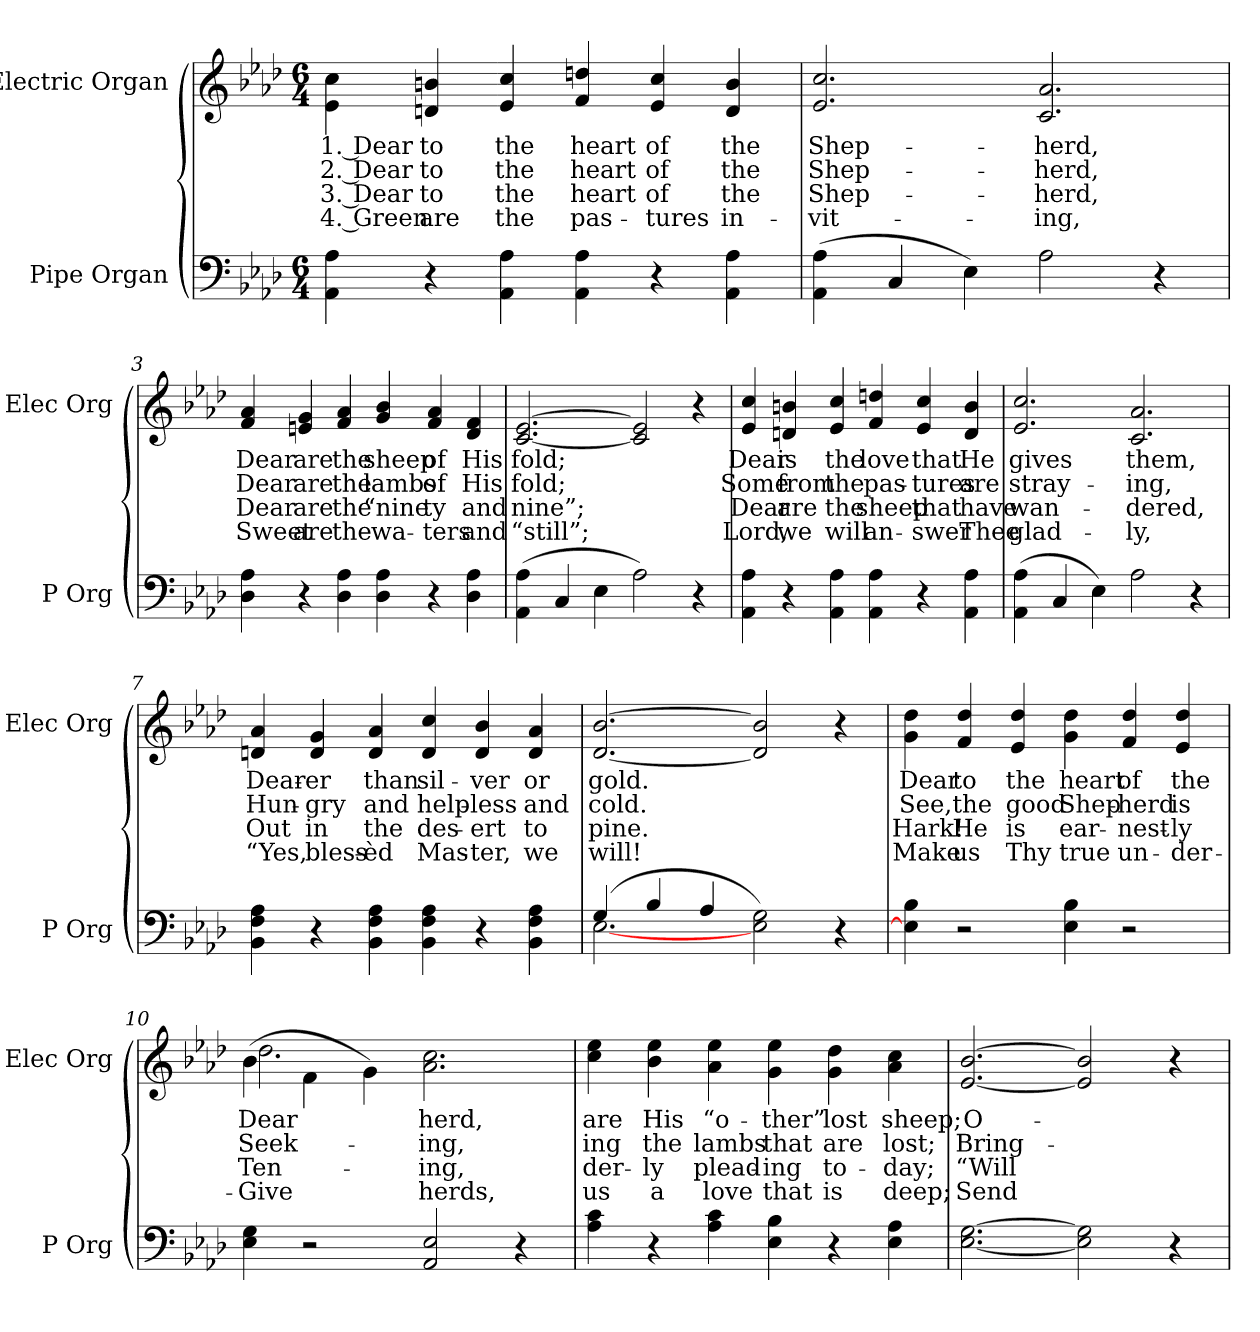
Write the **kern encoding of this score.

**kern	**text	**kern	**text	**text	**text	**text
*part2	*part2	*part1	*part1	*part1	*part1	*part1
*staff2	*staff2	*staff1	*staff1	*staff1	*staff1	*staff1
*I"Pipe Organ	*	*I"Electric Organ	*	*	*	*
*I'P Org	*	*I'Elec Org	*	*	*	*
*clefF4	*	*clefG2	*	*	*	*
*k[b-e-a-d-]	*	*k[b-e-a-d-]	*	*	*	*
*A-:	*	*A-:	*	*	*	*
*M6/4	*	*M6/4	*	*	*	*
=1	=1	=1	=1	=1	=1	=1
4AA- 4A-	.	4e-\ 4cc\	1. Dear	2. Dear	3. Dear	4. Green
4r	.	4dn 4bn	to	to	to	are
4AA- 4A-	.	4e- 4cc	the	the	the	the
4AA- 4A-	.	4f 4ddn	heart	heart	heart	pas-
4r	.	4e- 4cc	of	of	of	-tures
4AA- 4A-	.	4d 4b	the	the	the	in-
=2	=2	=2	=2	=2	=2	=2
(4AA- 4A-	.	2.e- 2.cc	Shep-	Shep-	Shep-	-vit-
4C	.	.	.	.	.	.
4E-)	.	.	.	.	.	.
2A-	.	2.c 2.a-	-herd,	-herd,	-herd,	-ing,
4r	.	.	.	.	.	.
=3	=3	=3	=3	=3	=3	=3
4D- 4A-	.	4f 4a-	Dear	Dear	Dear	Sweet
4r	.	4en 4g	are	are	are	are
4D- 4A-	.	4f 4a-	the	the	the	the
4D- 4A-	.	4g 4b-	sheep	lambs	“nine-	wa-
4r	.	4f 4a-	of	of	-ty	-ters
4D- 4A-	.	4d- 4f	His	His	and	and
=4	=4	=4	=4	=4	=4	=4
(4AA- 4A-	.	[2.c [2.e-	fold;	fold;	nine”;	“still”;
4C	.	.	.	.	.	.
4E-	.	.	.	.	.	.
2A-)	.	2c] 2e-]	.	.	.	.
4r	.	4r	.	.	.	.
=5	=5	=5	=5	=5	=5	=5
4AA- 4A-	.	4e- 4cc	Dear	Some	Dear	Lord,
4r	.	4dn 4bn	is	from	are	we
4AA- 4A-	.	4e- 4cc	the	the	the	will
4AA- 4A-	.	4f 4ddn	love	pas-	sheep	an-
4r	.	4e- 4cc	that	-tures	that	-swer
4AA- 4A-	.	4d 4b	He	are	have	Thee
=6	=6	=6	=6	=6	=6	=6
(4AA- 4A-	.	2.e- 2.cc	gives	stray-	wan-	glad-
4C	.	.	.	.	.	.
4E-)	.	.	.	.	.	.
2A-	.	2.c 2.a-	them,	-ing,	-dered,	-ly,
4r	.	.	.	.	.	.
=7	=7	=7	=7	=7	=7	=7
4BB- 4F 4A-	.	4dn 4a-	Dear-	Hun-	Out	“Yes,
4r	.	4d 4g	-er	-gry	in	bless-
4BB- 4F 4A-	.	4d 4a-	than	and	the	-èd
4BB- 4F 4A-	.	4d 4cc	sil-	help-	des-	Mas-
4r	.	4d 4b-	-ver	-less	-ert	-ter,
4BB- 4F 4A-	.	4d 4a-	or	and	to	we
=8	=8	=8	=8	=8	=8	=8
*^	*	*	*	*	*	*
(4G/	[2.E-	.	[2.d- [2.b-	gold.	cold.	pine.	will!
4B-/	.	.	.	.	.	.	.
4A-/	.	.	.	.	.	.	.
2E- 2G)	2.ryy	.	2d-] 2b-]	.	.	.	.
4r	.	.	4r	.	.	.	.
*v	*v	*	*	*	*	*	*
=9	=9	=9	=9	=9	=9	=9
4E-] 4B-	.	4g 4dd-	Dear	See,	Hark!	Make
2r	.	4f 4dd-	to	the	He	us
.	.	4e- 4dd-	the	good	is	Thy
4E- 4B-	.	4g 4dd-	heart	Shep-	ear-	true
2r	.	4f 4dd-	of	-herd	-nest-	un-
.	.	4e- 4dd-	the	is	-ly	-der-
=10	=10	=10	=10	=10	=10	=10
*	*	*^	*	*	*	*
4E- 4G	.	(4b-\	2.dd-	Dear	Seek-	Ten-	Give
2r	.	4f\	.	.	.	.	.
.	.	4g\)	.	.	.	.	.
2AA- 2E-	.	2.a- 2.cc	2.ryy	-herd,	-ing,	-ing,	-herds,
4r	.	.	.	.	.	.	.
*	*	*v	*v	*	*	*	*
=11	=11	=11	=11	=11	=11	=11
4A- 4c	.	4cc 4ee-	are	-ing	-der-	us
4r	.	4b- 4ee-	His	the	-ly	a
4A- 4c	.	4a- 4ee-	“o-	lambs	plead-	love
4E- 4B-	.	4g 4ee-	-ther”	that	-ing	that
4r	.	4g 4dd-	lost	are	to-	is
4E- 4A-	.	4a- 4cc	sheep;	lost;	-day;	deep;
=12	=12	=12	=12	=12	=12	=12
[2.E- [2.G	.	[2.e- [2.b-	O-	Bring-	“Will	Send
2E-] 2G]	.	2e-] 2b-]	.	.	.	.
4r	.	4r	.	.	.	.
=	=	=	=	=	=	=
*-	*-	*-	*-	*-	*-	*-
